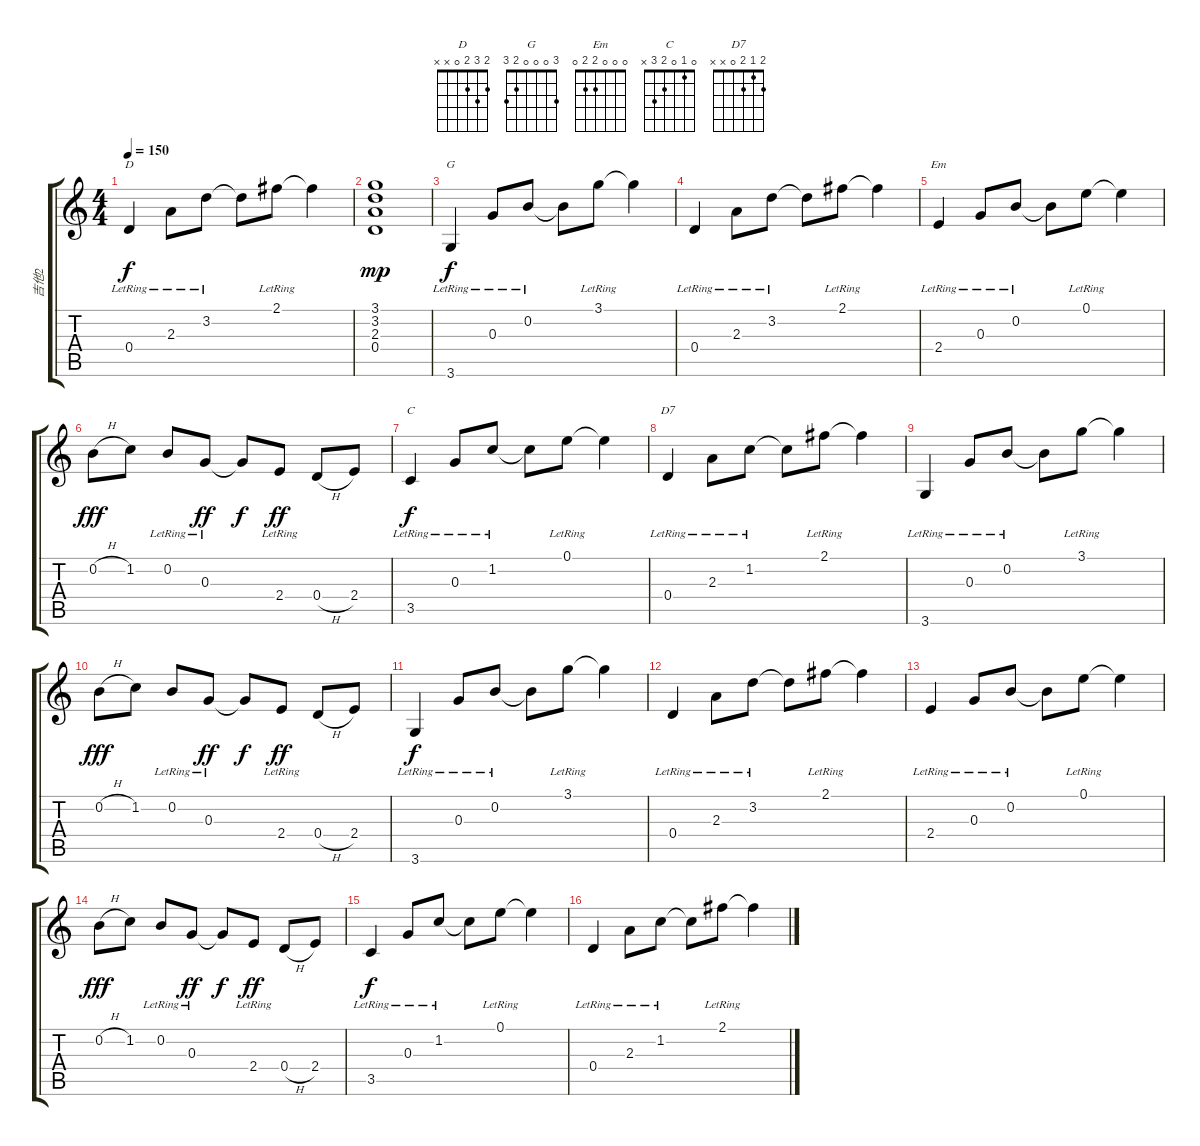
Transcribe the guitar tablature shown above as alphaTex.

\track ("吉他2" "吉他2") {instrument acousticguitarsteel}
\staff {score tabs}
\tuning (E4 B3 G3 D3 A2 E2) {hide}
\chord ("D" 2 3 2 0 x x)
\chord ("G" 3 0 0 0 2 3)
\chord ("Em" 0 0 0 2 2 0)
\chord ("C" 0 1 0 2 3 x)
\chord ("D7" 2 1 2 0 x x)
\ts (4 4)
\tempo 150
\clef g2
\ks c
0.4{lr}.4{ch "D" dy f} 2.3{lr}.8 3.2{lr}.8 3.2{t}.8 2.1{lr}.8 2.1{t}.4 |
(3.1 3.2 2.3 0.4).1{dy mp} |
3.6{lr}.4{ch "G" dy f} 0.3{lr}.8 0.2{lr}.8 0.2{t}.8 3.1{lr}.8 3.1{t}.4 |
0.4{lr}.4 2.3{lr}.8 3.2{lr}.8 3.2{t}.8 2.1{lr}.8 2.1{t}.4 |
2.4{lr}.4{ch "Em"} 0.3{lr}.8 0.2{lr}.8 0.2{t}.8 0.1{lr}.8 0.1{t}.4 |
0.2{h}.8{dy fff} 1.2.8 0.2{lr}.8 0.3{lr}.8{dy ff} 0.3{t}.8{dy f} 2.4{lr}.8{dy ff} 0.4{h}.8 2.4.8 |
3.5{lr}.4{ch "C" dy f} 0.3{lr}.8 1.2{lr}.8 1.2{t}.8 0.1{lr}.8 0.1{t}.4 |
0.4{lr}.4{ch "D7"} 2.3{lr}.8 1.2{lr}.8 1.2{t}.8 2.1{lr}.8 2.1{t}.4 |
3.6{lr}.4 0.3{lr}.8 0.2{lr}.8 0.2{t}.8 3.1{lr}.8 3.1{t}.4 |
0.2{h}.8{dy fff} 1.2.8 0.2{lr}.8 0.3{lr}.8{dy ff} 0.3{t}.8{dy f} 2.4{lr}.8{dy ff} 0.4{h}.8 2.4.8 |
3.6{lr}.4{dy f} 0.3{lr}.8 0.2{lr}.8 0.2{t}.8 3.1{lr}.8 3.1{t}.4 |
0.4{lr}.4 2.3{lr}.8 3.2{lr}.8 3.2{t}.8 2.1{lr}.8 2.1{t}.4 |
2.4{lr}.4 0.3{lr}.8 0.2{lr}.8 0.2{t}.8 0.1{lr}.8 0.1{t}.4 |
0.2{h}.8{dy fff} 1.2.8 0.2{lr}.8 0.3{lr}.8{dy ff} 0.3{t}.8{dy f} 2.4{lr}.8{dy ff} 0.4{h}.8 2.4.8 |
3.5{lr}.4{dy f} 0.3{lr}.8 1.2{lr}.8 1.2{t}.8 0.1{lr}.8 0.1{t}.4 |
0.4{lr}.4 2.3{lr}.8 1.2{lr}.8 1.2{t}.8 2.1{lr}.8 2.1{t}.4
